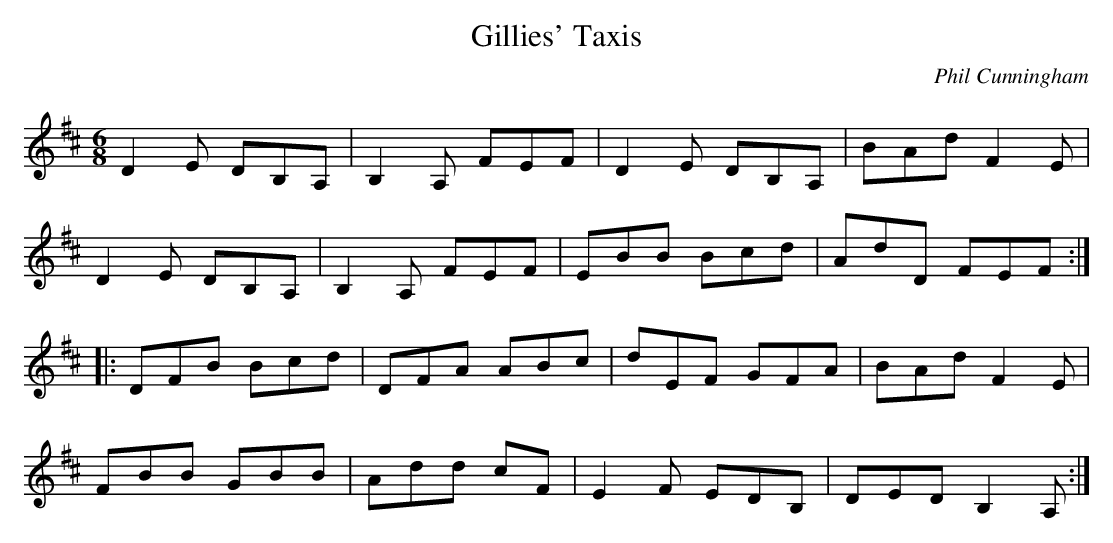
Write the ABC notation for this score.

X:1
T:Gillies' Taxis
C:Phil Cunningham
M:6/8
L:1/8
K:D
D2 E DB,A,| B,2 A, FEF|D2 E DB,A,|BAd F2 E|
D2 E DB,A,| B,2 A, FEF| EBB Bcd| AdD FEF :|
|: DFB Bcd| DFA ABc| dEF GFA| BAd F2 E|
FBB GBB| Add câF| E2 F EDB,| DED B,2 A, :|
